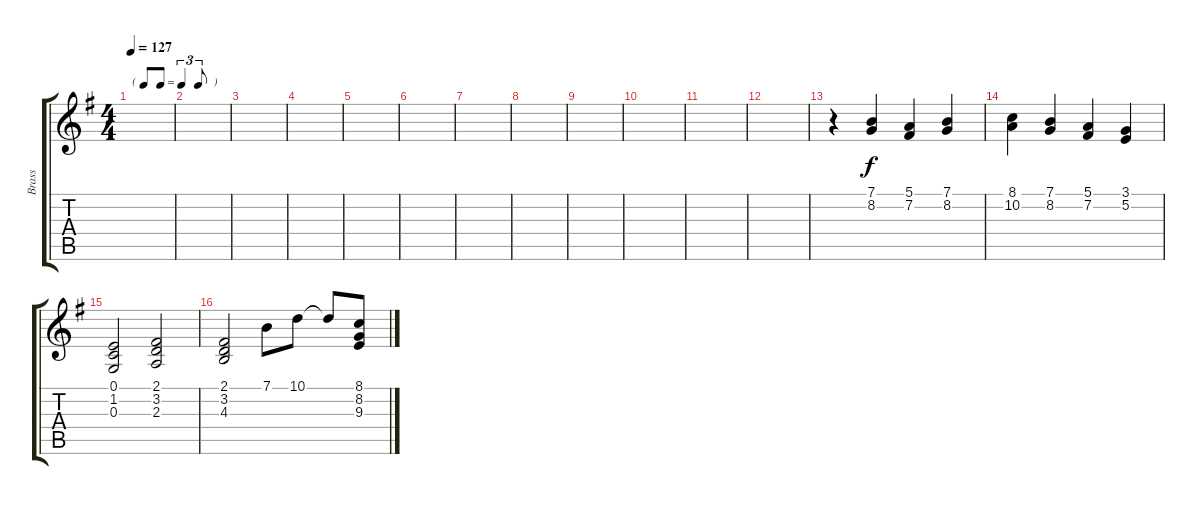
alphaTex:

\track ("Brass" "Brass") {instrument brasssection}
\staff {score tabs}
\tuning (E4 B3 G3 D3 A2 E2) {hide}
\ts (4 4)
\tf triplet8th
\tempo 127
\clef g2
\ks g
|
|
|
|
|
|
|
|
|
|
|
|
r.4 (7.1 8.2).4{balance 5} (5.1 7.2).4 (7.1 8.2).4 |
(8.1 10.2).4 (7.1 8.2).4 (5.1 7.2).4 (3.1 5.2).4 |
(0.1 1.2 0.3).2 (2.1 3.2 2.3).2 |
(2.1 3.2 4.3).2 7.1.8 10.1.8 10.1{t}.8 (8.1 8.2 9.3).8
